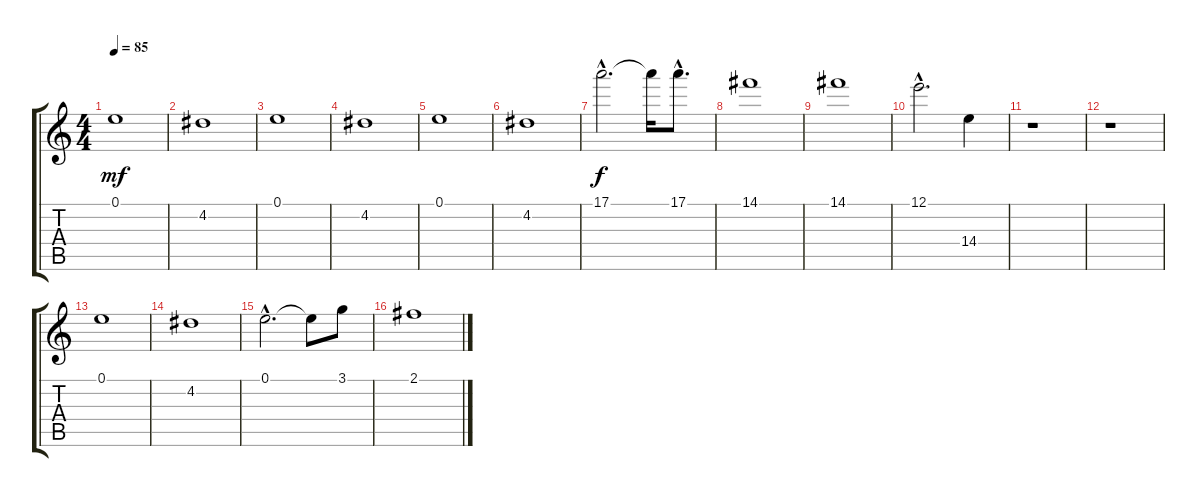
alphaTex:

\track "" {instrument distortionguitar}
\staff {score tabs}
\tuning (E4 B3 G3 D3 A2 E2) {hide}
\ts (4 4)
\tempo 85
\clef g2
\ks c
0.1.1{dy mf} |
4.2.1 |
0.1.1 |
4.2.1 |
0.1.1 |
4.2.1 |
17.1{hac}.2{d dy f} 17.1{t}.16 17.1{hac}.8{d} |
14.1.1 |
14.1.1 |
12.1{hac}.2{d} 14.4.4 |
r.1 |
r.1 |
0.1.1 |
4.2.1 |
0.1{hac}.2{d} 0.1{t}.8 3.1.8 |
2.1.1
